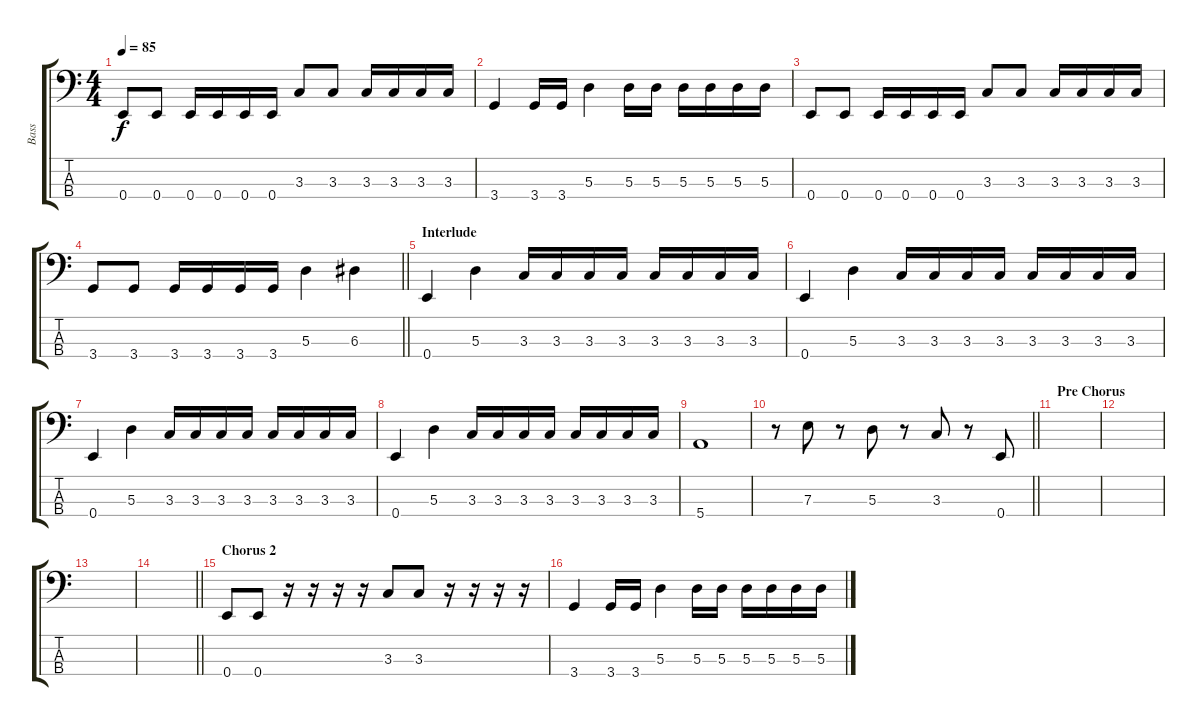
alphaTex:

\track ("Bass" "Bass") {instrument electricbasspick}
\staff {score tabs}
\tuning (G2 D2 A1 E1) {hide}
\ts (4 4)
\tempo 85
\clef f4
\ks c
0.4.8{dy f} 0.4.8 0.4.16 0.4.16 0.4.16 0.4.16 3.3.8 3.3.8 3.3.16 3.3.16 3.3.16 3.3.16 |
3.4.4 3.4.16 3.4.16 5.3.4 5.3.16 5.3.16 5.3.16 5.3.16 5.3.16 5.3.16 |
0.4.8 0.4.8 0.4.16 0.4.16 0.4.16 0.4.16 3.3.8 3.3.8 3.3.16 3.3.16 3.3.16 3.3.16 |
\barLineRight lightlight
3.4.8 3.4.8 3.4.16 3.4.16 3.4.16 3.4.16 5.3.4 6.3.4 |
\section ("" "Interlude")
0.4.4 5.3.4 3.3.16 3.3.16 3.3.16 3.3.16 3.3.16 3.3.16 3.3.16 3.3.16 |
0.4.4 5.3.4 3.3.16 3.3.16 3.3.16 3.3.16 3.3.16 3.3.16 3.3.16 3.3.16 |
0.4.4 5.3.4 3.3.16 3.3.16 3.3.16 3.3.16 3.3.16 3.3.16 3.3.16 3.3.16 |
0.4.4 5.3.4 3.3.16 3.3.16 3.3.16 3.3.16 3.3.16 3.3.16 3.3.16 3.3.16 |
5.4.1 |
\barLineRight lightlight
r.8 7.3.8 r.8 5.3.8 r.8 3.3.8 r.8 0.4.8 |
\section ("" "Pre Chorus")
|
|
|
\barLineRight lightlight
|
\section ("" "Chorus 2")
0.4.8 0.4.8 r.16 r.16 r.16 r.16 3.3.8 3.3.8 r.16 r.16 r.16 r.16 |
3.4.4 3.4.16 3.4.16 5.3.4 5.3.16 5.3.16 5.3.16 5.3.16 5.3.16 5.3.16
